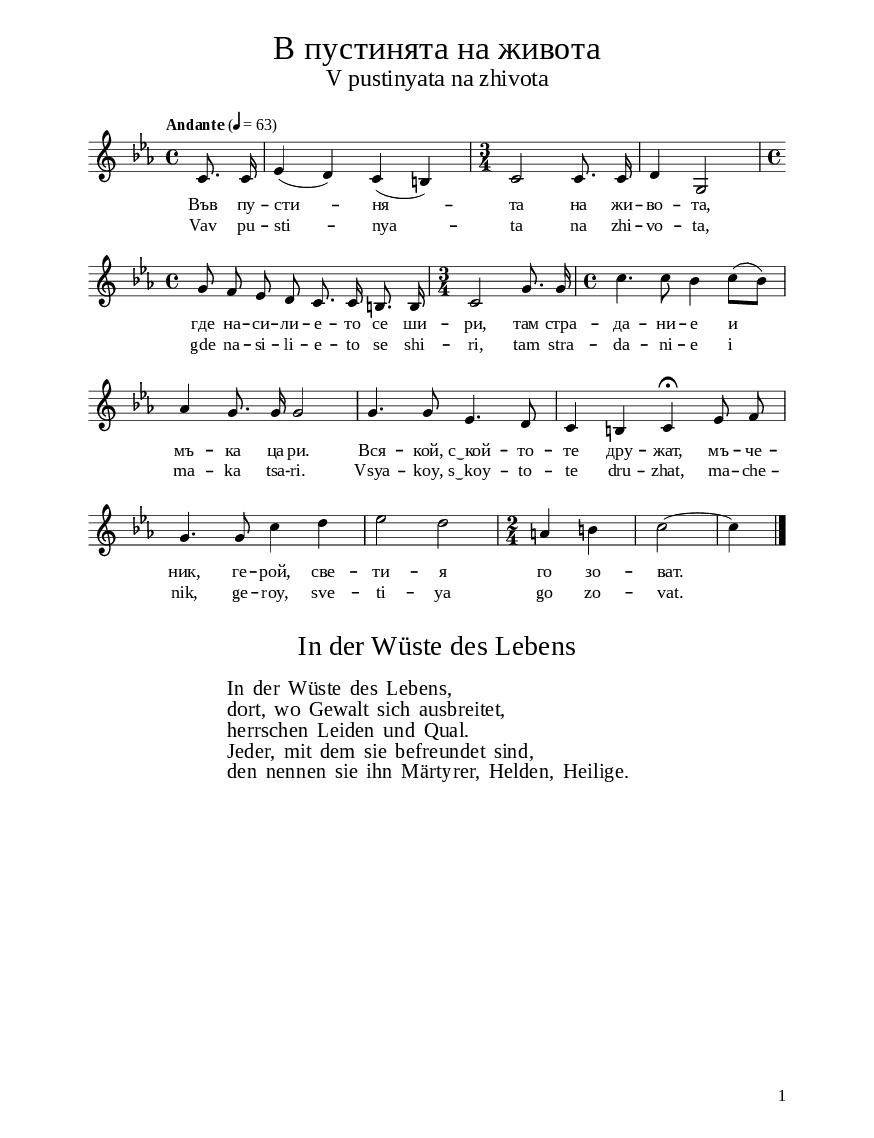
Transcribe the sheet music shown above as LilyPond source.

\version "2.24.0"

% include paper part and global functions
\include "include/globals.ily"

\bookpart {
  \include "include/bookpart-paper.ily"
  \score {
    \include "include/score-layout.ily"


    \new Voice \relative c' {

      \clef treble
      \key c \minor
      \time 4/4
      \tempoFunc "Andante" 4 "63"
      \autoBeamOff

      \partial 4

      c8.  c16 | % 2
      es4 (  d4 )  c4 (  b4 ) | % 3
      \time 3/4  | % 3
      c2  c8.  c16 | % 4
      d4  g,2 \break | % 5
      \time 4/4  | % 5
      g'8  f8  es8  d8  c8.
      c16  b8.  b16 | % 6
      \time 3/4  | % 6
      c2  g'8.  g16 | % 7
      \time 4/4  | % 7
      c4.  c8  bes4  c8 ( [
      bes8 ) ] \break | % 8
      as4  g8.  g16  g2 | % 9
      g4.  g8  es4.  d8 |
      c4  b4  c4 ^\fermata  es8
      f8 \break | % 11
      g4.  g8  c4  d4 | % 12
      es2  d2 | % 13
      \time 2/4  | % 13
      a4  b4 | % 14
      c2 ~ | % 15
      c4 \bar "|."
    }

    \addlyrics {
      Във пу -- сти -- ня -- та на
      жи -- во -- та, где на -- си -- ли --
      е -- то се ши -- ри, там стра --
      да -- ни -- е и мъ -- ка ца --
      ри. Вся -- кой, с‿кой -- то -- те
      дру -- жат, мъ -- че -- ник, ге --
      рой, све -- ти -- я го зо -- ват.}
      \addlyrics {
        Vav pu -- sti -- nya -- ta na
        zhi -- vo -- ta, gde na -- si -- li --
        e -- to se shi -- ri, tam stra --
        da -- ni -- e i ma -- ka tsa --
        ri. Vsya -- koy, s‿koy -- to -- te
        dru -- zhat, ma -- che -- nik, ge --
        roy, sve -- ti -- ya go zo -- vat.}

        \header {
          title = \titleFunc "В пустинята на живота" "V pustinyata na zhivota"
        }

        \midi{}

      } % score

      %\markup \dc-one "D.C. al Fine"
      

      % include foreign translation(s) of the song

      %\pageBreak
      \version "2.24.0"

\markup \fill-line { \fontsize #deTitleFontSize "In der Wüste des Lebens" }
\markup \null
\markup \null
\markup \fontsize #deCoupletFontSize {
  \hspace #12
  \override #`(baseline-skip . ,deCoupletBaselineSkip)

  \column {
      \line { " "  In der Wüste des Lebens,}

 \line { " " dort, wo Gewalt sich ausbreitet,}

 \line { " " herrschen Leiden und Qual.}

 \line { " " Jeder, mit dem sie befreundet sind,}

 \line { " " den nennen sie ihn Märtyrer, Helden, Heilige.}

    }


}


    } % bookpart
